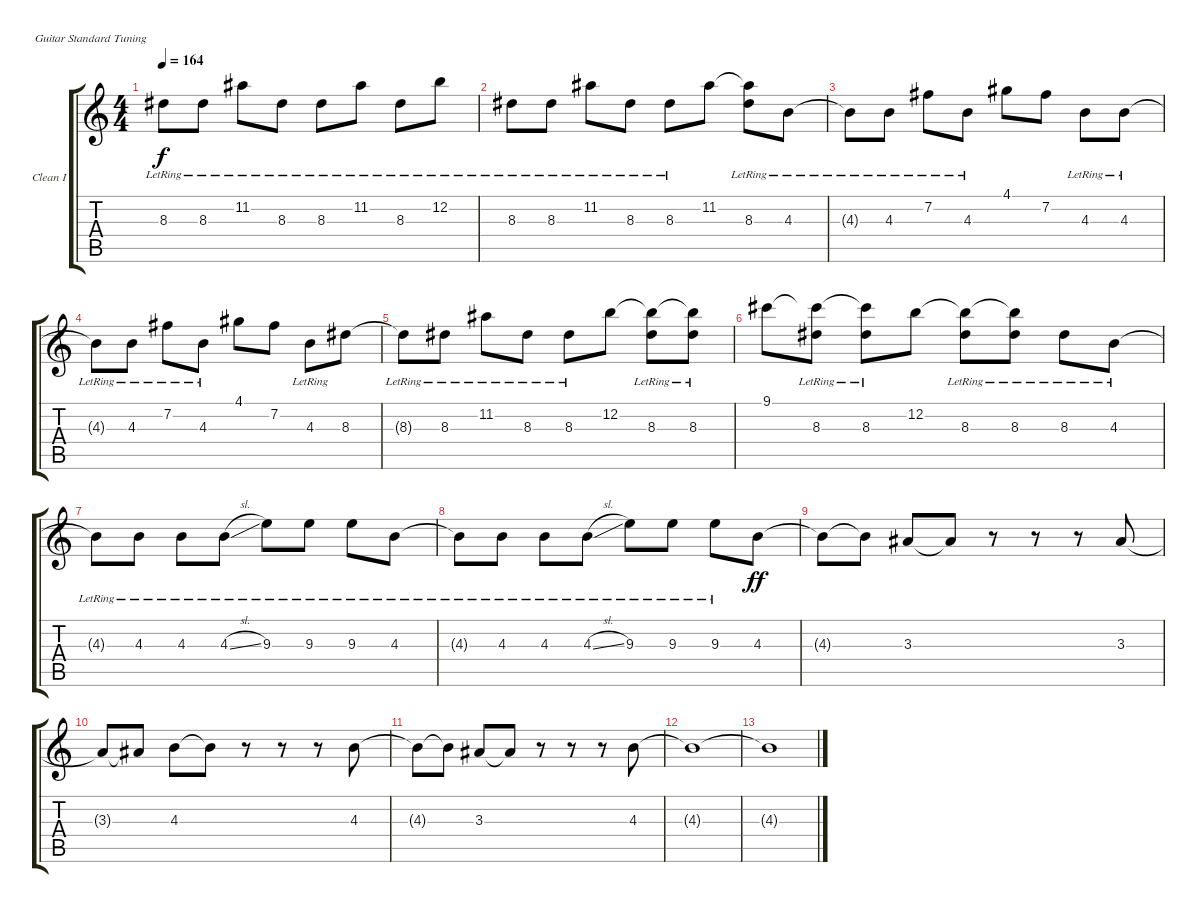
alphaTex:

\defaultSystemsLayout 4
\bracketExtendMode groupsimilarinstruments
\firstSystemTrackNameOrientation horizontal
\otherSystemsTrackNameOrientation horizontal
\track ("Clean I" "Clean I") {instrument electricguitarclean}
\staff {score tabs}
\tuning (E4 B3 G3 D3 A2 E2)
\ts (4 4)
\tempo 164
\clef g2
\ks c
8.3{lr t}.8{dy f} 8.3{lr}.8 11.2{lr}.8 8.3{lr}.8 8.3{lr}.8 11.2{lr}.8 8.3{lr}.8 12.2{lr}.8 |
8.3{lr}.8 8.3{lr}.8 11.2{lr}.8 8.3{lr}.8 8.3{lr}.8 11.2.8 (8.3{lr} 11.2{t}).8 4.3{lr}.8 |
4.3{lr t}.8 4.3{lr}.8 7.2{lr}.8 4.3{lr}.8 4.1.8 7.2.8 4.3{lr}.8 4.3{lr}.8 |
4.3{lr t}.8 4.3{lr}.8 7.2{lr}.8 4.3{lr}.8 4.1.8 7.2.8 4.3{lr}.8 8.3.8 |
8.3{lr t}.8 8.3{lr}.8 11.2{lr}.8 8.3{lr}.8 8.3{lr}.8 12.2.8 (8.3{lr} 12.2{t}).8 (8.3{lr} 12.2{t}).8 |
9.1.8 (8.3{lr} 9.1{t}).8 (8.3{lr} 9.1{t}).8 12.2.8 (8.3{lr} 12.2{t}).8 (8.3{lr} 12.2{t}).8 8.3{lr}.8 4.3{lr}.8 |
4.3{lr t}.8 4.3{lr}.8 4.3{lr}.8 4.3{sl lr}.8 9.3{lr}.8 9.3{lr}.8 9.3{lr}.8 4.3{lr}.8 |
4.3{lr t}.8 4.3{lr}.8 4.3{lr}.8 4.3{sl lr}.8 9.3{lr}.8 9.3{lr}.8 9.3{lr}.8 4.3.8{dy ff} |
4.3{t}.8 4.3{t}.8 3.3.8 3.3{t}.8 r.8 r.8 r.8 3.3.8 |
3.3{t}.8 3.3{t}.8 4.3.8 4.3{t}.8 r.8 r.8 r.8 4.3.8 |
4.3{t}.8 4.3{t}.8 3.3.8 3.3{t}.8 r.8 r.8 r.8 4.3.8 |
4.3{t}.1 |
4.3{t}.1
